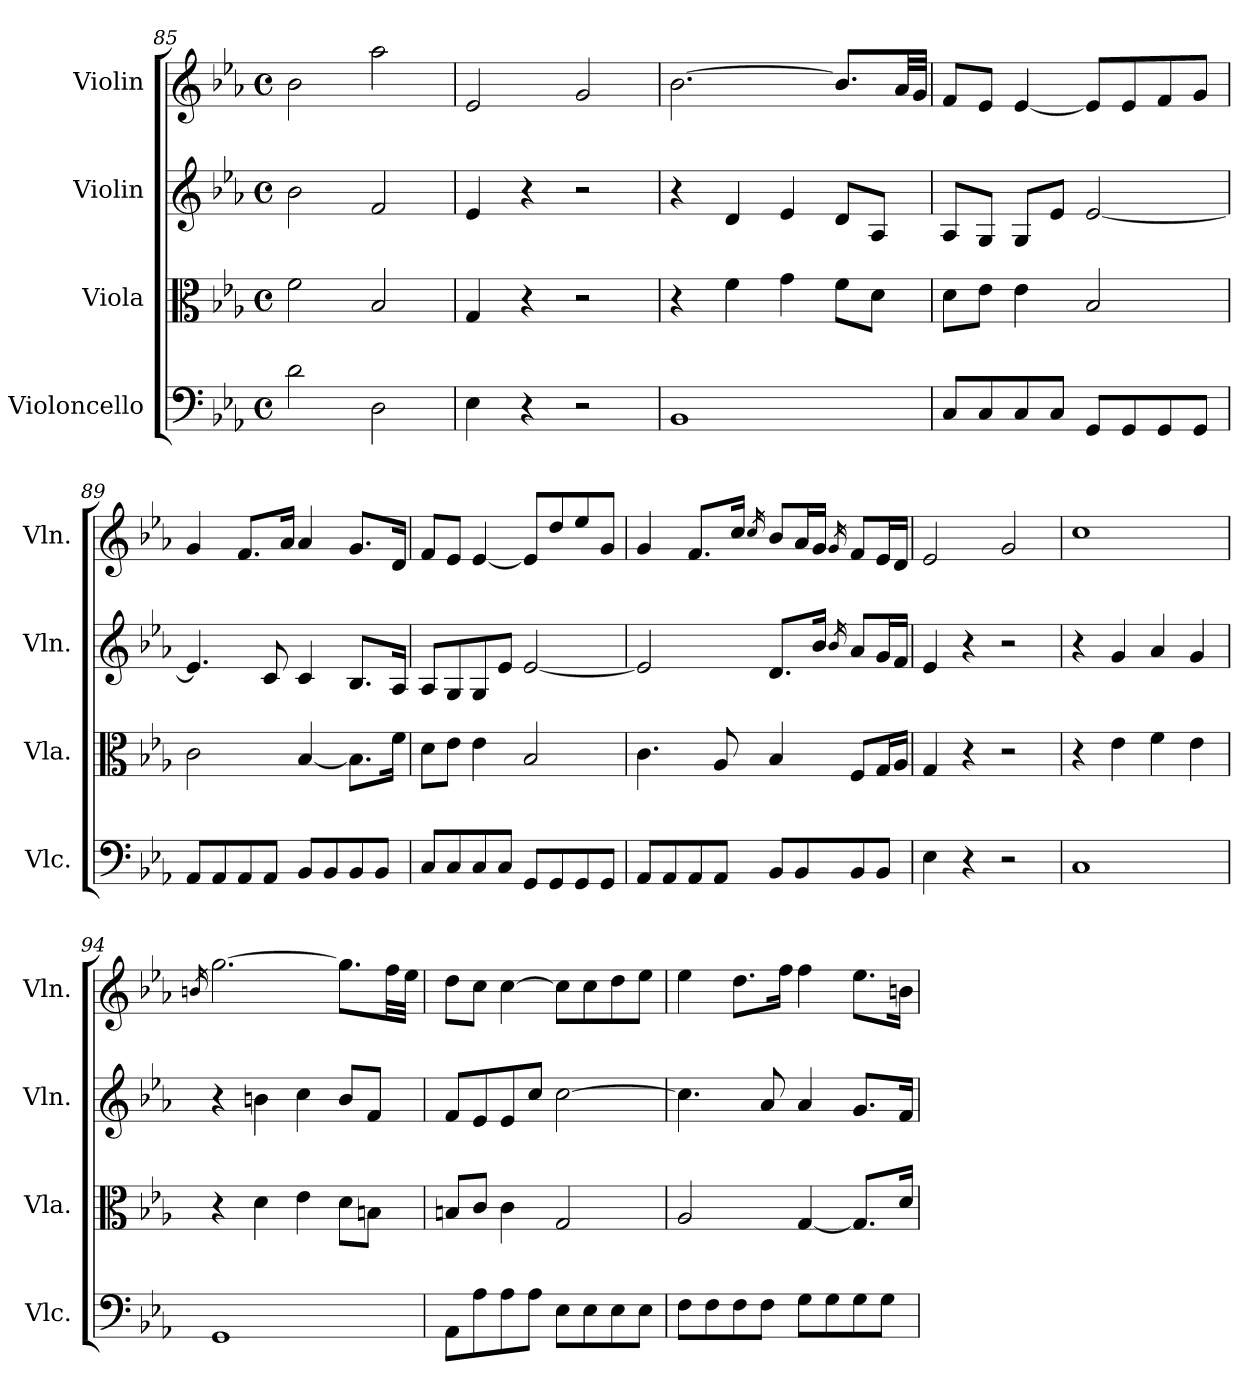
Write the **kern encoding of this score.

**kern	**kern	**kern	**kern
*part4	*part3	*part2	*part1
*staff4	*staff3	*staff2	*staff1
*I"Violoncello	*I"Viola	*I"Violin	*I"Violin
*I'Vlc.	*I'Vla.	*I'Vln.	*I'Vln.
*clefF4	*clefC3	*clefG2	*clefG2
*k[b-e-a-]	*k[b-e-a-]	*k[b-e-a-]	*k[b-e-a-]
*E-:	*E-:	*E-:	*E-:
*M4/4	*M4/4	*M4/4	*M4/4
*met(c)	*met(c)	*met(c)	*met(c)
=85	=85	=85	=85
2d\	2f\	2b-\	2b-\
2D\	2B-/	2f/	2aa-\
=86	=86	=86	=86
4E-\	4G/	4e-/	2e-/
4r	4r	4r	.
2r	2r	2r	2g/
=87	=87	=87	=87
1BB-	4r	4r	[2.b-\
.	4f\	4d/	.
.	4g\	4e-/	.
.	8f\L	8d/L	8.b-/L]
.	8d\J	8A-/J	.
.	.	.	32a-/LL
.	.	.	32g/JJJ
=88	=88	=88	=88
8C/L	8d\L	8A-/L	8f/L
8C/	8e-\J	8G/J	8e-/J
8C/	4e-\	8G/L	[4e-/
8C/J	.	8e-/J	.
8GG/L	2B-/	[2e-/	8e-/L]
8GG/	.	.	8e-/
8GG/	.	.	8f/
8GG/J	.	.	8g/J
=89	=89	=89	=89
8AA-/L	2c\	4.e-/]	4g/
8AA-/	.	.	.
8AA-/	.	.	8.f/L
8AA-/J	.	8c/	.
.	.	.	16a-/Jk
8BB-/L	[4B-/	4c/	4a-/
8BB-/	.	.	.
8BB-/	8.B-\L]	8.B-/L	8.g/L
8BB-/J	.	.	.
.	16f\Jk	16A-/Jk	16d/Jk
=90	=90	=90	=90
8C/L	8d\L	8A-/L	8f/L
8C/	8e-\J	8G/	8e-/J
8C/	4e-\	8G/	[4e-/
8C/J	.	8e-/J	.
8GG/L	2B-/	[2e-/	8e-/L]
8GG/	.	.	8dd/
8GG/	.	.	8ee-/
8GG/J	.	.	8g/J
=91	=91	=91	=91
8AA-/L	4.c\	2e-/]	4g/
8AA-/	.	.	.
8AA-/	.	.	8.f/L
8AA-/J	8A-/	.	.
.	.	.	16cc/Jk
.	.	.	16qcc/
8BB-/L	4B-/	8.d/L	8b-/L
8BB-/	.	.	16a-/L
.	.	16b-/Jk	16g/JJ
.	.	16qb-/	16qg/
8BB-/	8F/L	8a-/L	8f/L
8BB-/J	16G/L	16g/L	16e-/L
.	16A-/JJ	16f/JJ	16d/JJ
=92	=92	=92	=92
4E-\	4G/	4e-/	2e-/
4r	4r	4r	.
2r	2r	2r	2g/
=93	=93	=93	=93
1C	4r	4r	1cc
.	4e-\	4g/	.
.	4f\	4a-/	.
.	4e-\	4g/	.
=94	=94	=94	=94
.	.	.	16qbn/
1GG	4r	4r	[2.gg\
.	4d\	4bn\	.
.	4e-\	4cc\	.
.	8d\L	8b/L	8.gg\L]
.	8Bn\J	8f/J	.
.	.	.	32ff\LL
.	.	.	32ee-\JJJ
=95	=95	=95	=95
8AA-\L	8Bn/L	8f/L	8dd\L
8A-\	8c/J	8e-/	8cc\J
8A-\	4c\	8e-/	[4cc\
8A-\J	.	8cc/J	.
8E-\L	2G/	[2cc\	8cc\L]
8E-\	.	.	8cc\
8E-\	.	.	8dd\
8E-\J	.	.	8ee-\J
=96	=96	=96	=96
8F\L	2A-/	4.cc\]	4ee-\
8F\	.	.	.
8F\	.	.	8.dd\L
8F\J	.	8a-/	.
.	.	.	16ff\Jk
8G\L	[4G/	4a-/	4ff\
8G\	.	.	.
8G\	8.G/L]	8.g/L	8.ee-\L
8G\J	.	.	.
.	16d/Jk	16f/Jk	16bn\Jk
=	=	=	=
*-	*-	*-	*-
